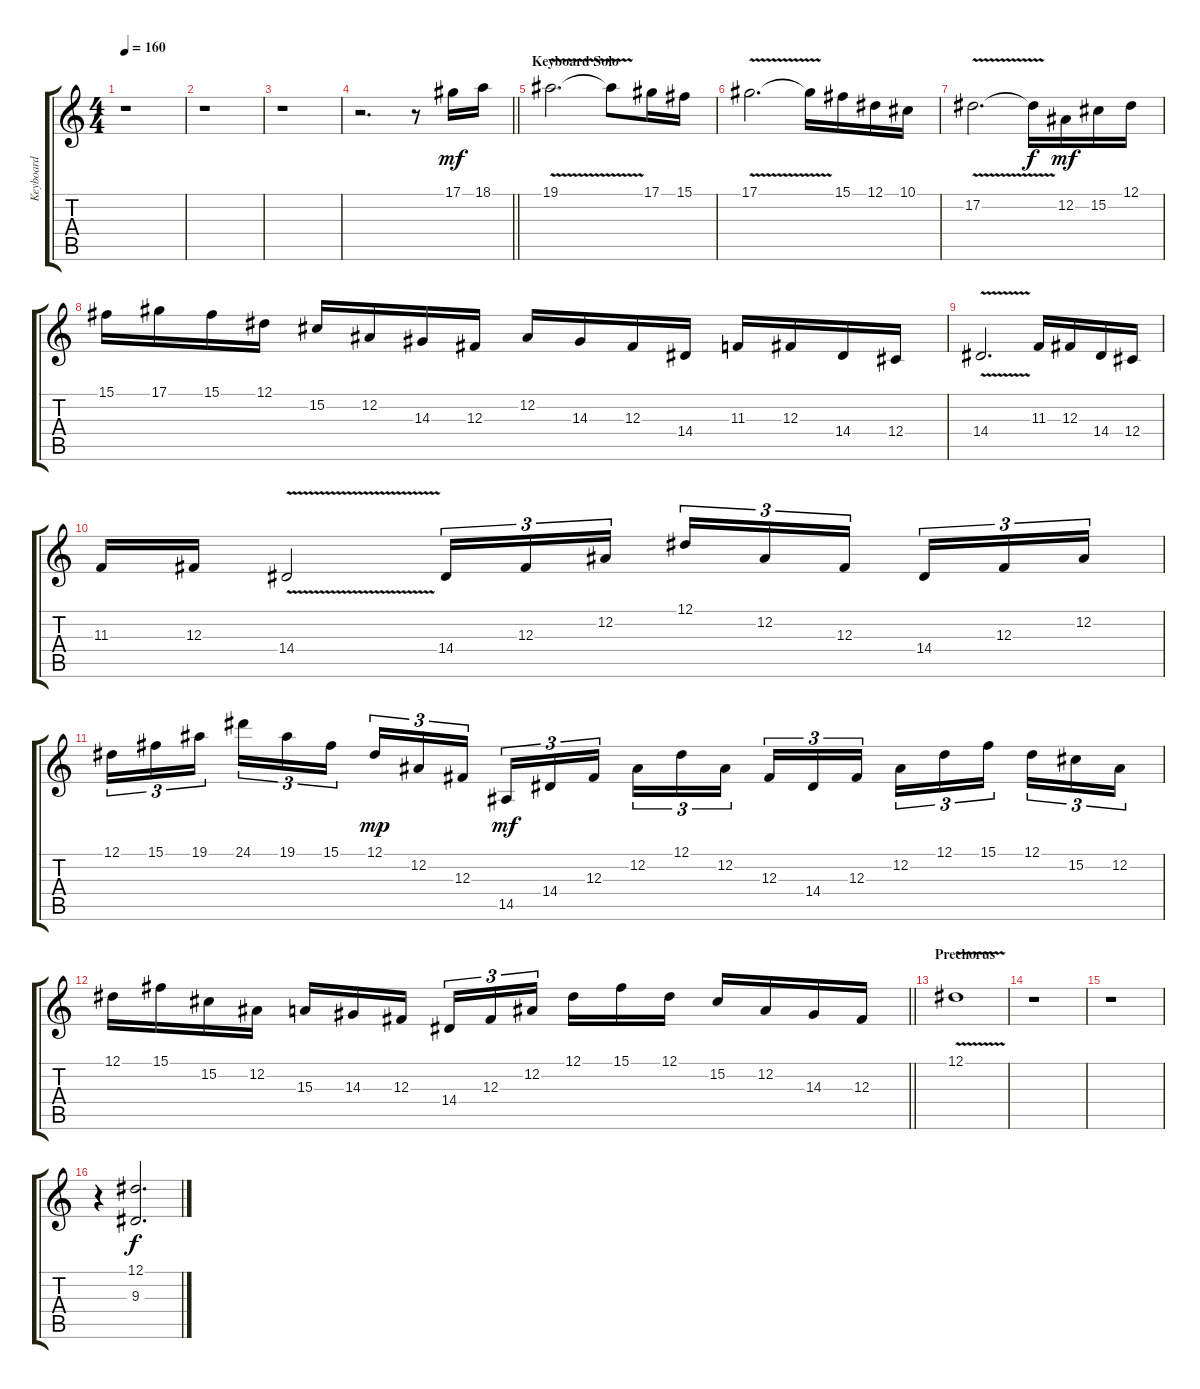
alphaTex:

\track ("Keyboard" "Keyboard") {instrument harpsichord}
\staff {score tabs}
\tuning (Eb4 Bb3 Gb3 Db3 Ab2 Eb2) {hide}
\ts (4 4)
\tempo 160
\clef g2
\ks c
r.1{dy f} |
r.1 |
r.1 |
\barLineRight lightlight
r.2{d instrument lead2sawtooth} r.8 17.1.16{dy mf} 18.1.16 |
\section ("" "Keyboard Solo")
19.1{v}.2{d} 19.1{t}.8 17.1.16 15.1.16 |
17.1{v}.2{d} 17.1{t}.16 15.1.16 12.1.16 10.1.16 |
17.2{v}.2{d} 17.2{t}.16{dy f} 12.2.16{dy mf} 15.2.16 12.1.16 |
15.1.16 17.1.16 15.1.16 12.1.16 15.2.16 12.2.16 14.3.16 12.3.16 12.2.16 14.3.16 12.3.16 14.4.16 11.3.16 12.3.16 14.4.16 12.4.16 |
14.4{v}.2{d} 11.3.16 12.3.16 14.4.16 12.4.16 |
11.3.16 12.3.16 14.4{v}.2 14.4.16{tu (3 2)} 12.3.16{tu (3 2)} 12.2.16{tu (3 2)} 12.1.16{tu (3 2)} 12.2.16{tu (3 2)} 12.3.16{tu (3 2) beam splitsecondary} 14.4.16{tu (3 2)} 12.3.16{tu (3 2)} 12.2.16{tu (3 2)} |
12.1.16{tu (3 2)} 15.1.16{tu (3 2)} 19.1.16{tu (3 2) beam splitsecondary} 24.1.16{tu (3 2)} 19.1.16{tu (3 2)} 15.1.16{tu (3 2)} 12.1.16{tu (3 2) dy mp} 12.2.16{tu (3 2)} 12.3.16{tu (3 2) beam splitsecondary} 14.5.16{tu (3 2) dy mf} 14.4.16{tu (3 2)} 12.3.16{tu (3 2)} 12.2.16{tu (3 2)} 12.1.16{tu (3 2)} 12.2.16{tu (3 2) beam splitsecondary} 12.3.16{tu (3 2)} 14.4.16{tu (3 2)} 12.3.16{tu (3 2)} 12.2.16{tu (3 2)} 12.1.16{tu (3 2)} 15.1.16{tu (3 2) beam splitsecondary} 12.1.16{tu (3 2)} 15.2.16{tu (3 2)} 12.2.16{tu (3 2)} |
\barLineRight lightlight
12.1.16 15.1.16 15.2.16 12.2.16 15.3.16 14.3.16 12.3.16{beam splitsecondary} 14.4.16{tu (3 2)} 12.3.16{tu (3 2)} 12.2.16{tu (3 2) beam splitsecondary} 12.1.16 15.1.16 12.1.16 15.2.16 12.2.16 14.3.16 12.3.16 |
\section ("" "Prechorus")
12.1{v}.1 |
r.1 |
r.1 |
r.4{instrument reversecymbal} (12.1 9.3).2{d dy f}
